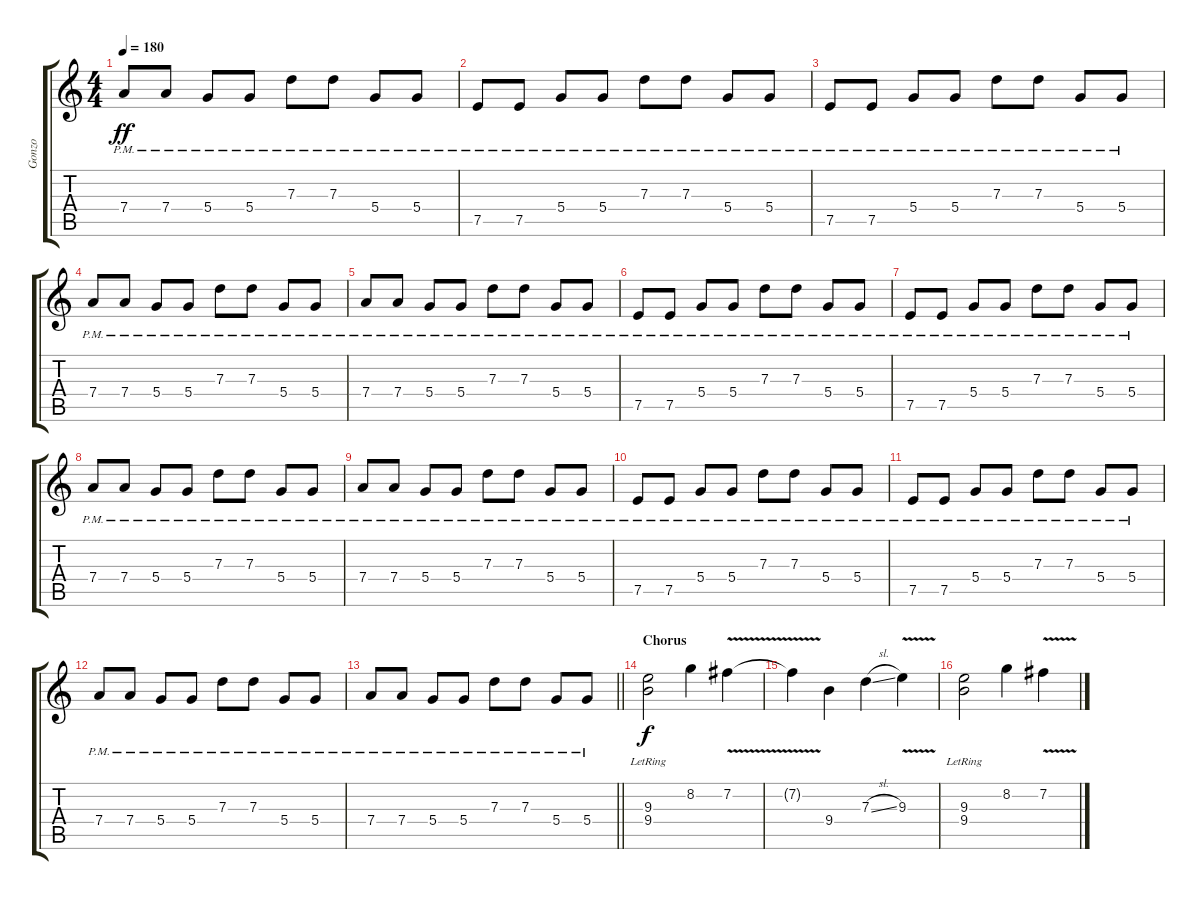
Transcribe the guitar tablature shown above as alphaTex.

\track ("Gonzo" "Gonzo") {instrument distortionguitar}
\staff {score tabs}
\tuning (E4 B3 G3 D3 A2 E2) {hide}
\ts (4 4)
\tempo 180
\clef g2
\ks c
7.4{pm}.8{dy ff} 7.4{pm}.8 5.4{pm}.8 5.4{pm}.8 7.3{pm}.8 7.3{pm}.8 5.4{pm}.8 5.4{pm}.8 |
7.5{pm}.8 7.5{pm}.8 5.4{pm}.8 5.4{pm}.8 7.3{pm}.8 7.3{pm}.8 5.4{pm}.8 5.4{pm}.8 |
7.5{pm}.8 7.5{pm}.8 5.4{pm}.8 5.4{pm}.8 7.3{pm}.8 7.3{pm}.8 5.4{pm}.8 5.4{pm}.8 |
7.4{pm}.8 7.4{pm}.8 5.4{pm}.8 5.4{pm}.8 7.3{pm}.8 7.3{pm}.8 5.4{pm}.8 5.4{pm}.8 |
7.4{pm}.8 7.4{pm}.8 5.4{pm}.8 5.4{pm}.8 7.3{pm}.8 7.3{pm}.8 5.4{pm}.8 5.4{pm}.8 |
7.5{pm}.8 7.5{pm}.8 5.4{pm}.8 5.4{pm}.8 7.3{pm}.8 7.3{pm}.8 5.4{pm}.8 5.4{pm}.8 |
7.5{pm}.8 7.5{pm}.8 5.4{pm}.8 5.4{pm}.8 7.3{pm}.8 7.3{pm}.8 5.4{pm}.8 5.4{pm}.8 |
7.4{pm}.8 7.4{pm}.8 5.4{pm}.8 5.4{pm}.8 7.3{pm}.8 7.3{pm}.8 5.4{pm}.8 5.4{pm}.8 |
7.4{pm}.8 7.4{pm}.8 5.4{pm}.8 5.4{pm}.8 7.3{pm}.8 7.3{pm}.8 5.4{pm}.8 5.4{pm}.8 |
7.5{pm}.8 7.5{pm}.8 5.4{pm}.8 5.4{pm}.8 7.3{pm}.8 7.3{pm}.8 5.4{pm}.8 5.4{pm}.8 |
7.5{pm}.8 7.5{pm}.8 5.4{pm}.8 5.4{pm}.8 7.3{pm}.8 7.3{pm}.8 5.4{pm}.8 5.4{pm}.8 |
7.4{pm}.8 7.4{pm}.8 5.4{pm}.8 5.4{pm}.8 7.3{pm}.8 7.3{pm}.8 5.4{pm}.8 5.4{pm}.8 |
\barLineRight lightlight
7.4{pm}.8 7.4{pm}.8 5.4{pm}.8 5.4{pm}.8 7.3{pm}.8 7.3{pm}.8 5.4{pm}.8 5.4{pm}.8 |
\section ("" "Chorus")
(9.3{lr} 9.4{lr}).2{dy f} 8.2.4 7.2{v}.4 |
7.2{t}.4 9.4.4 7.3{sl}.4 9.3{v}.4 |
(9.3{lr} 9.4{lr}).2 8.2.4 7.2{v}.4
